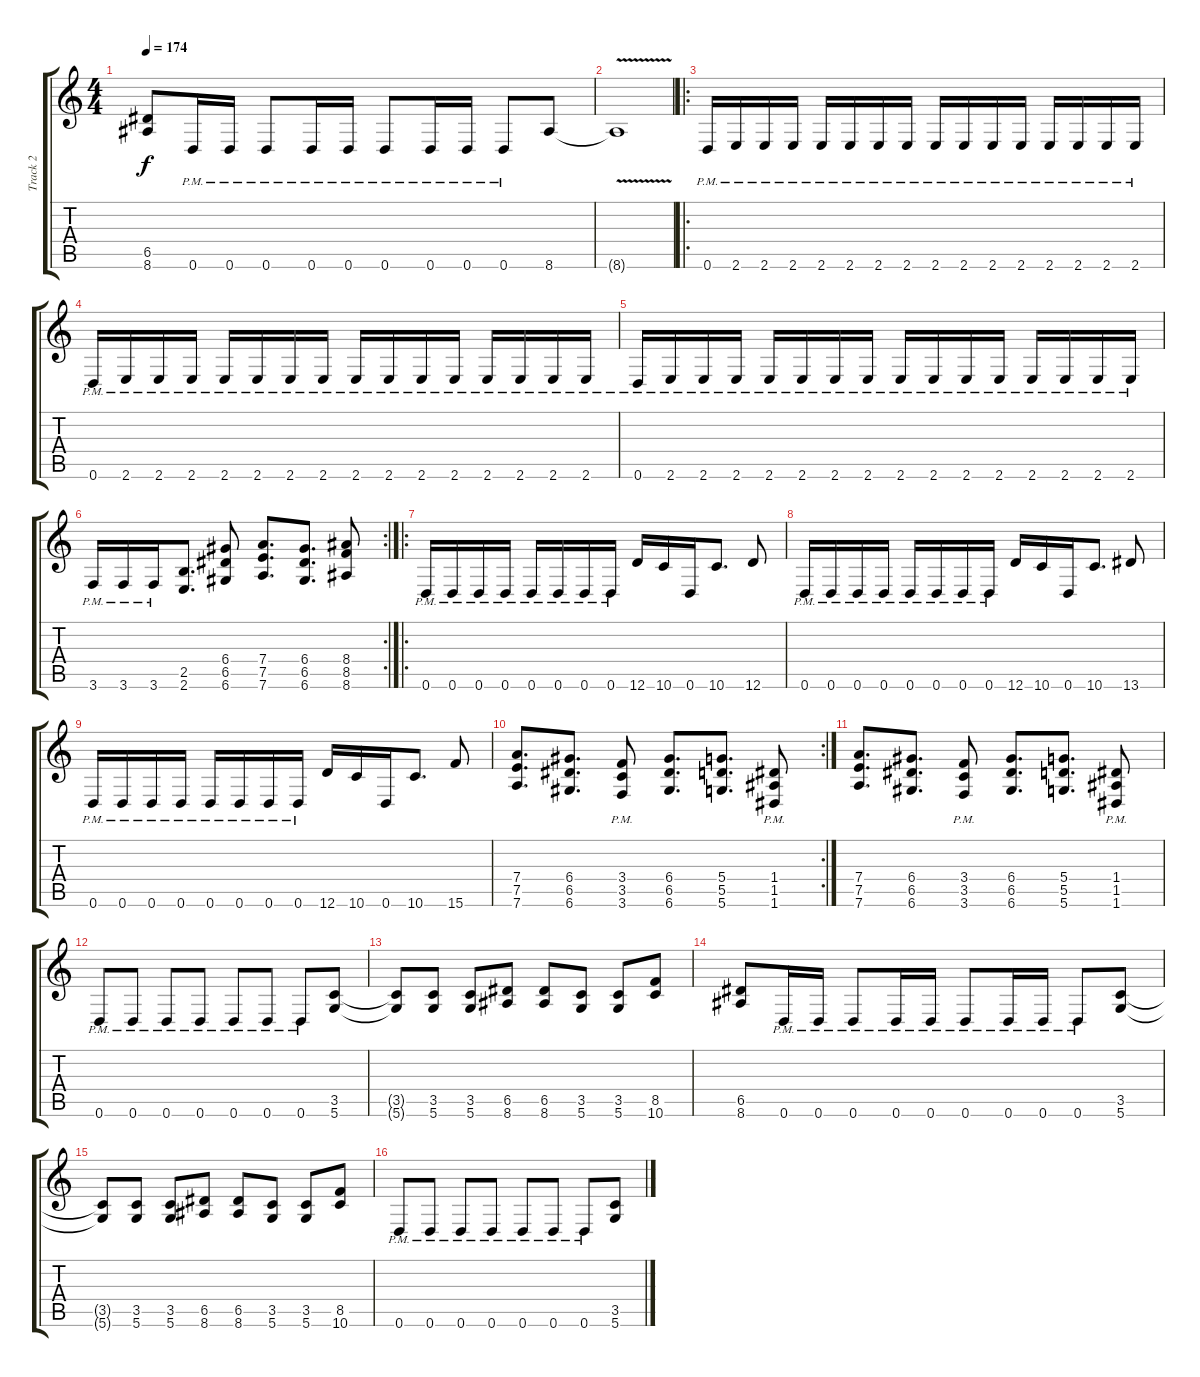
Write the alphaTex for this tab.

\track ("Track 2" "Track 2") {instrument distortionguitar}
\staff {score tabs}
\tuning (E4 B3 G3 D3 A2 D2) {hide}
\ts (4 4)
\tempo 174
\clef g2
\ks c
(6.5 8.6).8{dy f} 0.6{pm}.16 0.6{pm}.16 0.6{pm}.8 0.6{pm}.16 0.6{pm}.16 0.6{pm}.8 0.6{pm}.16 0.6{pm}.16 0.6{pm}.8 8.6.8 |
8.6{v t}.1 |
\ro
0.6{pm}.16 2.6{pm}.16 2.6{pm}.16 2.6{pm}.16 2.6{pm}.16 2.6{pm}.16 2.6{pm}.16 2.6{pm}.16 2.6{pm}.16 2.6{pm}.16 2.6{pm}.16 2.6{pm}.16 2.6{pm}.16 2.6{pm}.16 2.6{pm}.16 2.6{pm}.16 |
0.6{pm}.16 2.6{pm}.16 2.6{pm}.16 2.6{pm}.16 2.6{pm}.16 2.6{pm}.16 2.6{pm}.16 2.6{pm}.16 2.6{pm}.16 2.6{pm}.16 2.6{pm}.16 2.6{pm}.16 2.6{pm}.16 2.6{pm}.16 2.6{pm}.16 2.6{pm}.16 |
0.6{pm}.16 2.6{pm}.16 2.6{pm}.16 2.6{pm}.16 2.6{pm}.16 2.6{pm}.16 2.6{pm}.16 2.6{pm}.16 2.6{pm}.16 2.6{pm}.16 2.6{pm}.16 2.6{pm}.16 2.6{pm}.16 2.6{pm}.16 2.6{pm}.16 2.6{pm}.16 |
\rc 2
3.6{pm}.16 3.6{pm}.16 3.6{pm}.16 (2.5 2.6).8{d} (6.4 6.5 6.6).8 (7.4 7.5 7.6).8{d} (6.4 6.5 6.6).8{d} (8.4 8.5 8.6).8 |
\ro
0.6{pm}.16 0.6{pm}.16 0.6{pm}.16 0.6{pm}.16 0.6{pm}.16 0.6{pm}.16 0.6{pm}.16 0.6{pm}.16 12.6.16 10.6.16 0.6.16 10.6.8{d} 12.6.8 |
0.6{pm}.16 0.6{pm}.16 0.6{pm}.16 0.6{pm}.16 0.6{pm}.16 0.6{pm}.16 0.6{pm}.16 0.6{pm}.16 12.6.16 10.6.16 0.6.16 10.6.8{d} 13.6.8 |
0.6{pm}.16 0.6{pm}.16 0.6{pm}.16 0.6{pm}.16 0.6{pm}.16 0.6{pm}.16 0.6{pm}.16 0.6{pm}.16 12.6.16 10.6.16 0.6.16 10.6.8{d} 15.6.8 |
\rc 2
(7.4 7.5 7.6).8{d} (6.4 6.5 6.6).8{d} (3.4 3.5 3.6{pm}).8 (6.4 6.5 6.6).8{d} (5.4 5.5 5.6).8{d} (1.4 1.5{pm} 1.6).8 |
(7.4 7.5 7.6).8{d} (6.4 6.5 6.6).8{d} (3.4 3.5 3.6{pm}).8 (6.4 6.5 6.6).8{d} (5.4 5.5 5.6).8{d} (1.4 1.5{pm} 1.6).8 |
0.6{pm}.8 0.6{pm}.8 0.6{pm}.8 0.6{pm}.8 0.6{pm}.8 0.6{pm}.8 0.6{pm}.8 (3.5 5.6).8 |
(3.5{t} 5.6{t}).8 (3.5 5.6).8 (3.5 5.6).8 (6.5 8.6).8 (6.5 8.6).8 (3.5 5.6).8 (3.5 5.6).8 (8.5 10.6).8 |
(6.5 8.6).8 0.6{pm}.16 0.6{pm}.16 0.6{pm}.8 0.6{pm}.16 0.6{pm}.16 0.6{pm}.8 0.6{pm}.16 0.6{pm}.16 0.6{pm}.8 (3.5 5.6).8 |
(3.5{t} 5.6{t}).8 (3.5 5.6).8 (3.5 5.6).8 (6.5 8.6).8 (6.5 8.6).8 (3.5 5.6).8 (3.5 5.6).8 (8.5 10.6).8 |
0.6{pm}.8 0.6{pm}.8 0.6{pm}.8 0.6{pm}.8 0.6{pm}.8 0.6{pm}.8 0.6{pm}.8 (3.5 5.6).8
